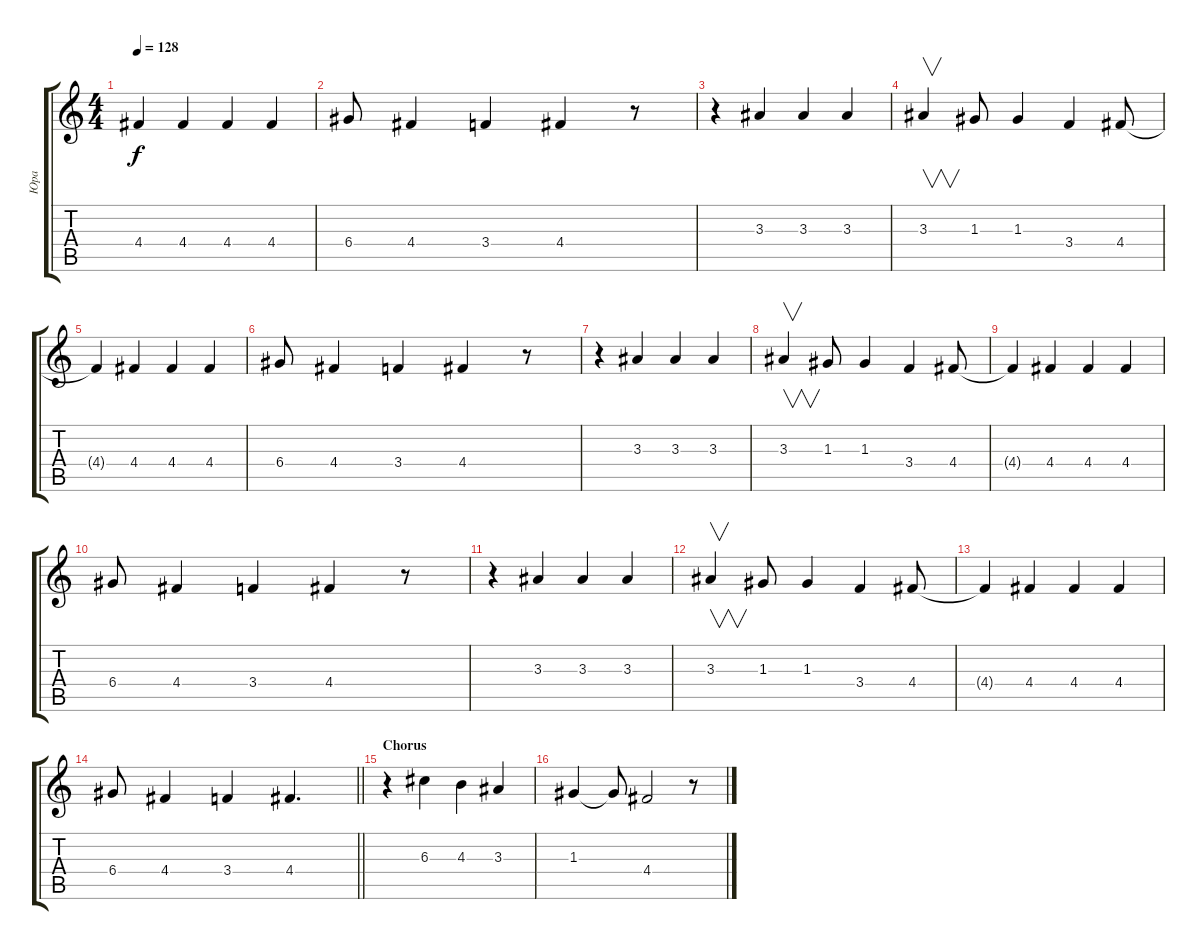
\track ("Юра" "Юра") {instrument overdrivenguitar}
\staff {score tabs}
\tuning (E4 B3 G3 D3 A2 E2) {hide}
\ts (4 4)
\tempo 128
\clef g2
\ks c
4.4{t}.4{dy f} 4.4.4 4.4.4 4.4.4 |
6.4.8 4.4.4 3.4.4 4.4.4 r.8 |
r.4 3.3.4 3.3.4 3.3.4 |
3.3.4{v} 1.3.8 1.3.4 3.4.4 4.4.8 |
4.4{t}.4 4.4.4 4.4.4 4.4.4 |
6.4.8 4.4.4 3.4.4 4.4.4 r.8 |
r.4 3.3.4 3.3.4 3.3.4 |
3.3.4{v} 1.3.8 1.3.4 3.4.4 4.4.8 |
4.4{t}.4 4.4.4 4.4.4 4.4.4 |
6.4.8 4.4.4 3.4.4 4.4.4 r.8 |
r.4 3.3.4 3.3.4 3.3.4 |
3.3.4{v} 1.3.8 1.3.4 3.4.4 4.4.8 |
4.4{t}.4 4.4.4 4.4.4 4.4.4 |
\barLineRight lightlight
6.4.8 4.4.4 3.4.4 4.4.4{d} |
\section ("" "Chorus")
r.4 6.3.4 4.3.4 3.3.4 |
1.3.4 1.3{t}.8 4.4.2 r.8
